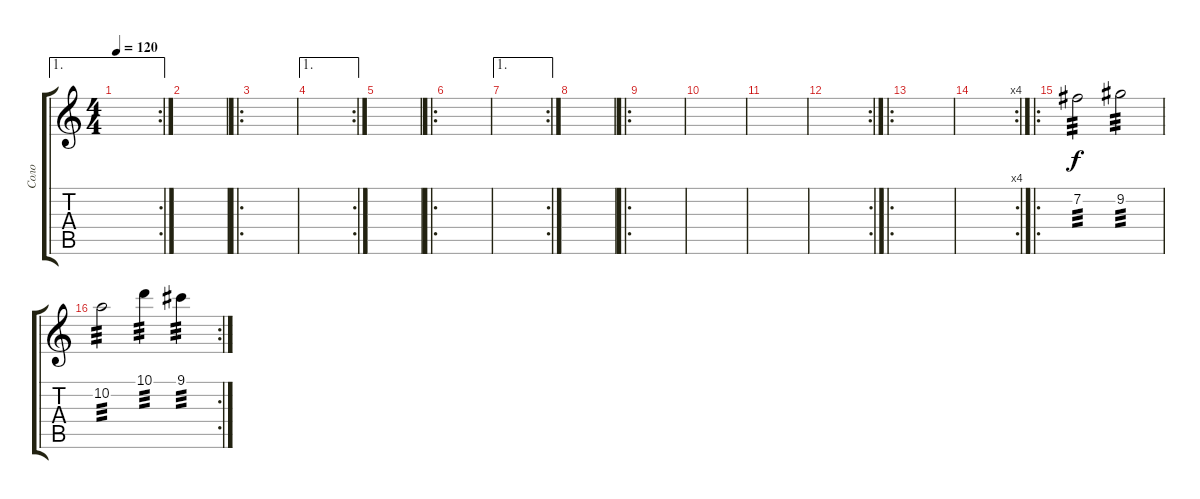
\track ("Соло" "Соло") {instrument distortionguitar}
\staff {score tabs}
\tuning (E4 B3 G3 D3 A2 E2) {hide}
\ae 1
\rc 2
\ts (4 4)
\tempo 120
\clef g2
\ks c
|
|
\ro
|
\ae 1
\rc 2
|
|
\ro
|
\ae 1
\rc 2
|
|
\ro
|
|
|
\rc 2
|
\ro
|
\rc 4
|
\ro
7.2.2{tp 3} 9.2.2{tp 3} |
\rc 2
10.2.2{tp 3} 10.1.4{tp 3} 9.1.4{tp 3}
